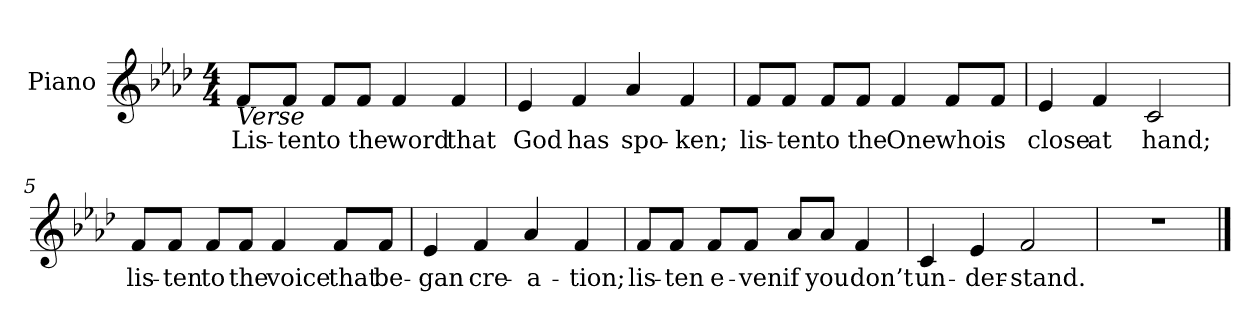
**kern	**text
*part1	*part1
*staff1	*staff1
*I"Piano	*
*I'Pno	*
*clefG2	*
*k[b-e-a-d-]	*
*M4/4	*
=1	=1
!LO:TX:b:i:t=Verse	!
!	!LO:LY:b
8f/L	Lis-
!	!LO:LY:b
8f/J	-ten
!	!LO:LY:b
8f/L	to
!	!LO:LY:b
8f/J	the
!	!LO:LY:b
4f/	word
!	!LO:LY:b
4f/	that
=2	=2
!	!LO:LY:b
4e-/	God
!	!LO:LY:b
4f/	has
!	!LO:LY:b
4a-/	spo-
!	!LO:LY:b
4f/	-ken;
!!LO:LB:g=z
=3	=3
!	!LO:LY:b
8f/L	lis-
!	!LO:LY:b
8f/J	-ten
!	!LO:LY:b
8f/L	to
!	!LO:LY:b
8f/J	the
!	!LO:LY:b
4f/	One
!	!LO:LY:b
8f/L	who
!	!LO:LY:b
8f/J	is
=4	=4
!	!LO:LY:b
4e-/	close
!	!LO:LY:b
4f/	at
!	!LO:LY:b
2c/	hand;
!!LO:LB:g=z
=5	=5
!	!LO:LY:b
8f/L	lis-
!	!LO:LY:b
8f/J	-ten
!	!LO:LY:b
8f/L	to
!	!LO:LY:b
8f/J	the
!	!LO:LY:b
4f/	voice
!	!LO:LY:b
8f/L	that
!	!LO:LY:b
8f/J	be-
=6	=6
!	!LO:LY:b
4e-/	-gan
!	!LO:LY:b
4f/	cre-
!	!LO:LY:b
4a-/	-a-
!	!LO:LY:b
4f/	-tion;
!!LO:LB:g=z
=7	=7
!	!LO:LY:b
8f/L	lis-
!	!LO:LY:b
8f/J	-ten
!	!LO:LY:b
8f/L	e-
!	!LO:LY:b
8f/J	-ven
!	!LO:LY:b
8a-/L	if
!	!LO:LY:b
8a-/J	you
!	!LO:LY:b
4f/	don’t
=8	=8
!	!LO:LY:b
4c/	un-
!	!LO:LY:b
4e-/	-der-
!	!LO:LY:b
2f/	-stand.
=9	=9
1r	.
==	==
*-	*-
